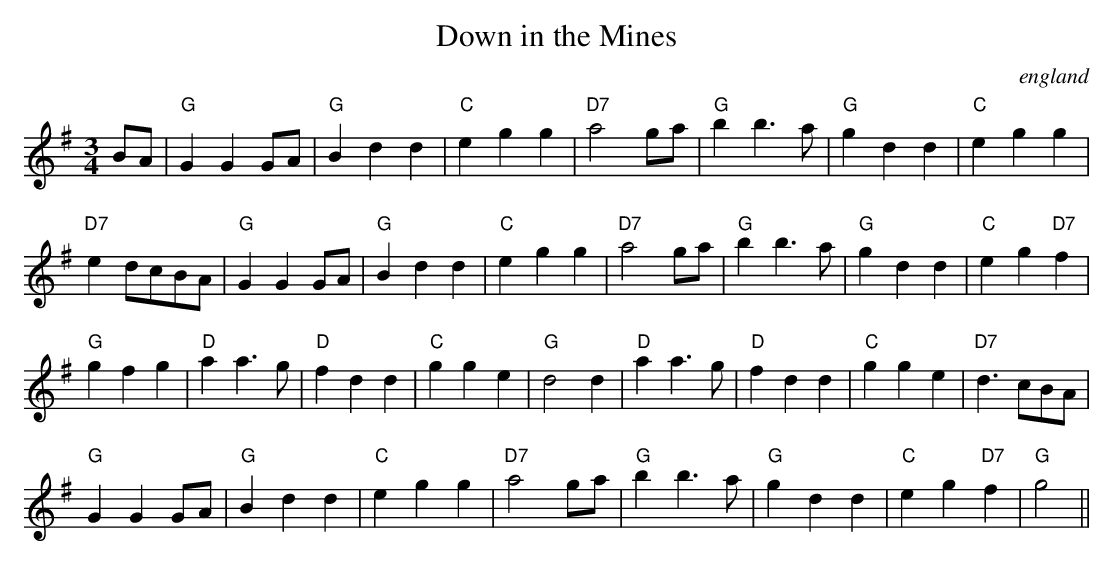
X:1
T:Down in the Mines
O:england
M:3/4
L:1/4
K:G
B/2A/2|"G"GGG/2A/2|"G"Bdd|"C"egg|"D7"a2g/2a/2|"G"bb3/2a/2|"G"gdd|"C"egg|
"D7"ed/2c/2B/2A/2|"G"GGG/2A/2|"G"Bdd|"C"egg|"D7"a2g/2a/2|"G"bb3/2a/2|"G"gdd|\
"C"eg"D7"f|
"G"gfg|"D"aa3/2g/2|"D"fdd|"C"gge|"G"d2d|"D"aa3/2g/2|"D"fdd|"C"gge|\
"D7"d3/2c/2B/2A/2|
"G"GGG/2A/2|"G"Bdd|"C"egg|"D7"a2g/2a/2|"G"bb3/2a/2|"G"gdd|"C"eg"D7"f|"G"g2||
